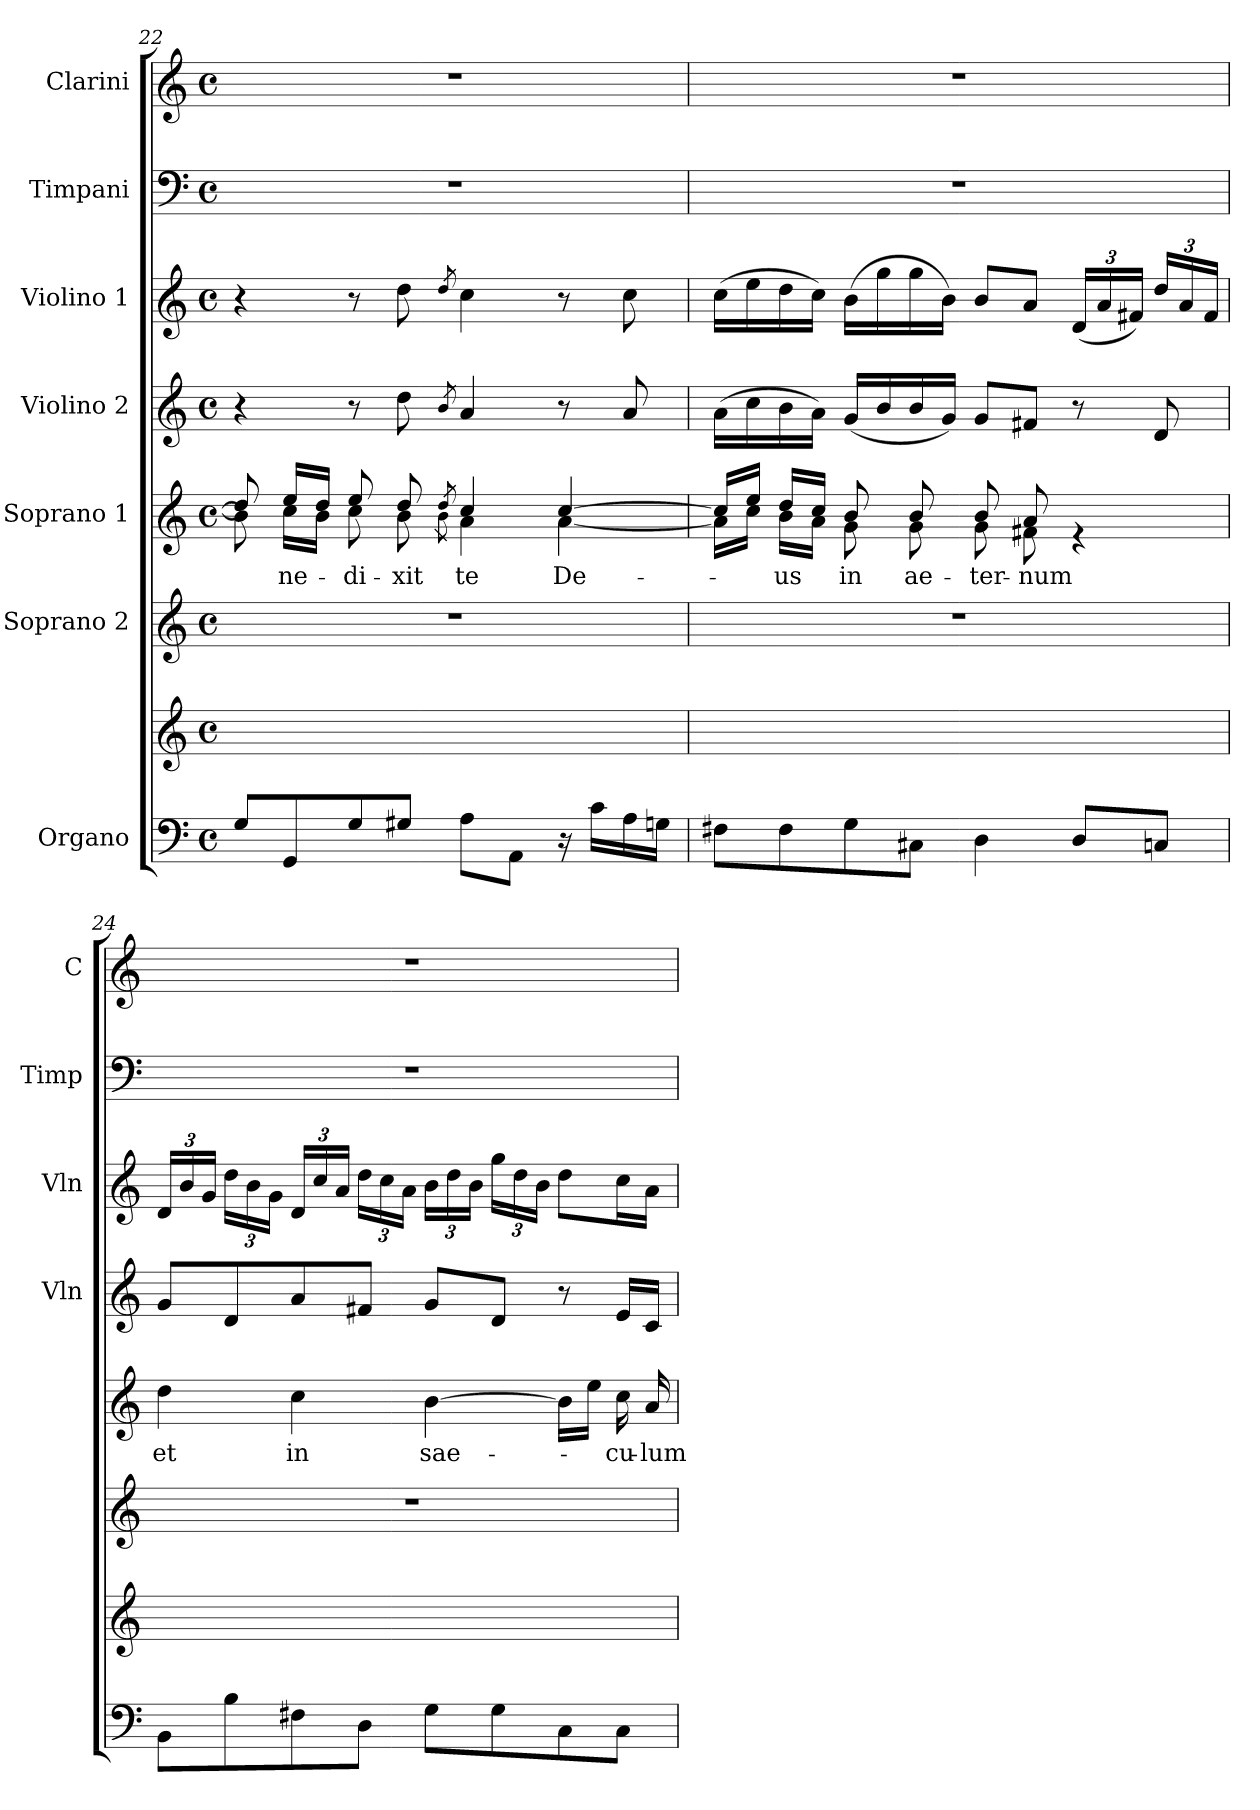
**kern	**kern	**kern	**kern	**text	**kern	**kern	**kern	**kern
*part7	*part7	*part6	*part5	*part5	*part4	*part3	*part2	*part1
*staff8	*staff7	*staff6	*staff5	*staff5	*staff4	*staff3	*staff2	*staff1
*I"Organo	*	*I"Soprano 2	*I"Soprano 1	*	*I"Violino 2	*I"Violino 1	*I"Timpani	*I"Clarini
*	*	*	*	*	*I'Vln	*I'Vln	*I'Timp	*I'C
*clefF4	*clefG2	*clefG2	*clefG2	*	*clefG2	*clefG2	*clefF4	*clefG2
*k[]	*k[]	*k[]	*k[]	*	*k[]	*k[]	*k[]	*k[]
*M4/4	*M4/4	*M4/4	*M4/4	*	*M4/4	*M4/4	*M4/4	*M4/4
*met(c)	*met(c)	*met(c)	*met(c)	*	*met(c)	*met(c)	*met(c)	*met(c)
=22	=22	=22	=22	=22	=22	=22	=22	=22
*	*	*	*^	*	*	*	*	*
8G/L	1ryy	1r	8dd/]	8b\]	.	4r	4r	1r	1r
!	!	!	!	!	!LO:LY:b	!	!	!	!
8GG/	.	.	16ee/LL	16cc\LL	-ne-	.	.	.	.
.	.	.	16dd/JJ	16b\JJ	.	.	.	.	.
!	!	!	!	!	!LO:LY:b	!	!	!	!
8G/	.	.	8ee/	8cc\	-di-	8r	8r	.	.
!	!	!	!	!	!LO:LY:b	!	!	!	!
8G#X/J	.	.	8dd/	8b\	-xit	8dd\	8dd\	.	.
.	.	.	8qdd/	8qb\	.	8qb/	8qdd/	.	.
!	!	!	!	!	!LO:LY:b	!	!	!	!
8A\L	.	.	4cc/	4a\	te	4a/	4cc\	.	.
8AA\J	.	.	.	.	.	.	.	.	.
!	!	!	!	!	!LO:LY:b	!	!	!	!
16r	.	.	[4cc/	[4a\	De-	8r	8r	.	.
16c\LL	.	.	.	.	.	.	.	.	.
16A\	.	.	.	.	.	8a/	8cc\	.	.
16Gn\JJ	.	.	.	.	.	.	.	.	.
=23	=23	=23	=23	=23	=23	=23	=23	=23	=23
8F#X\L	1ryy	1r	16cc/LL]	16a\LL]	.	(16a\LL	(16cc\LL	1r	1r
.	.	.	16ee/JJ	16cc\JJ	.	16cc\	16ee\	.	.
!	!	!	!	!	!LO:LY:b	!	!	!	!
8F#\	.	.	16dd/LL	16b\LL	-us	16b\	16dd\	.	.
.	.	.	16cc/JJ	16a\JJ	.	16a\JJ)	16cc\JJ)	.	.
!	!	!	!	!	!LO:LY:b	!	!	!	!
8G\	.	.	8b/	8g\	in	(16g/LL	(16b\LL	.	.
.	.	.	.	.	.	16b/	16gg\	.	.
!	!	!	!	!	!LO:LY:b	!	!	!	!
8C#X\J	.	.	8b/	8g\	ae-	16b/	16gg\	.	.
.	.	.	.	.	.	16g/JJ)	16b\JJ)	.	.
!	!	!	!	!	!LO:LY:b	!	!	!	!
4D\	.	.	8b/	8g\	-ter-	8g/L	8b/L	.	.
!	!	!	!	!	!LO:LY:b	!	!	!	!
.	.	.	8a/	8f#X\	-num	8f#X/J	8a/J	.	.
*	*	*	*	*	*	*	*Xbrackettup	*	*
8D/L	.	.	4re	4ryy	.	8r	(24d/LL	.	.
.	.	.	.	.	.	.	24a/	.	.
.	.	.	.	.	.	.	24f#X/JJ)	.	.
8Cn/J	.	.	.	.	.	8d/	24dd/LL	.	.
.	.	.	.	.	.	.	24a/	.	.
.	.	.	.	.	.	.	24f#/JJ	.	.
*	*	*	*v	*v	*	*	*	*	*
!!LO:LB:g=z
=24	=24	=24	=24	=24	=24	=24	=24	=24
!	!	!	!	!LO:LY:b	!	!	!	!
8BB\L	1ryy	1r	4dd\	et	8g/L	24d/LL	1r	1r
.	.	.	.	.	.	24b/	.	.
.	.	.	.	.	.	24g/JJ	.	.
8B\	.	.	.	.	8d/	24dd\LL	.	.
.	.	.	.	.	.	24b\	.	.
.	.	.	.	.	.	24g\JJ	.	.
!	!	!	!	!LO:LY:b	!	!	!	!
8F#X\	.	.	4cc\	in	8a/	24d/LL	.	.
.	.	.	.	.	.	24cc/	.	.
.	.	.	.	.	.	24a/JJ	.	.
8D\J	.	.	.	.	8f#X/J	24dd\LL	.	.
.	.	.	.	.	.	24cc\	.	.
.	.	.	.	.	.	24a\JJ	.	.
!	!	!	!	!LO:LY:b	!	!	!	!
8G\L	.	.	[4b\	sae-	8g/L	24b\LL	.	.
.	.	.	.	.	.	24dd\	.	.
.	.	.	.	.	.	24b\JJ	.	.
8G\	.	.	.	.	8d/J	24gg\LL	.	.
.	.	.	.	.	.	24dd\	.	.
.	.	.	.	.	.	24b\JJ	.	.
8C\	.	.	16b\LL]	.	8r	8dd\L	.	.
.	.	.	16ee\JJ	.	.	.	.	.
!	!	!	!	!LO:LY:b	!	!	!	!
8C\J	.	.	16cc\	-cu-	16e/LL	16cc\L	.	.
!	!	!	!	!LO:LY:b	!	!	!	!
.	.	.	16a/	-lum	16c/JJ	16a\JJ	.	.
=	=	=	=	=	=	=	=	=
*-	*-	*-	*-	*-	*-	*-	*-	*-
